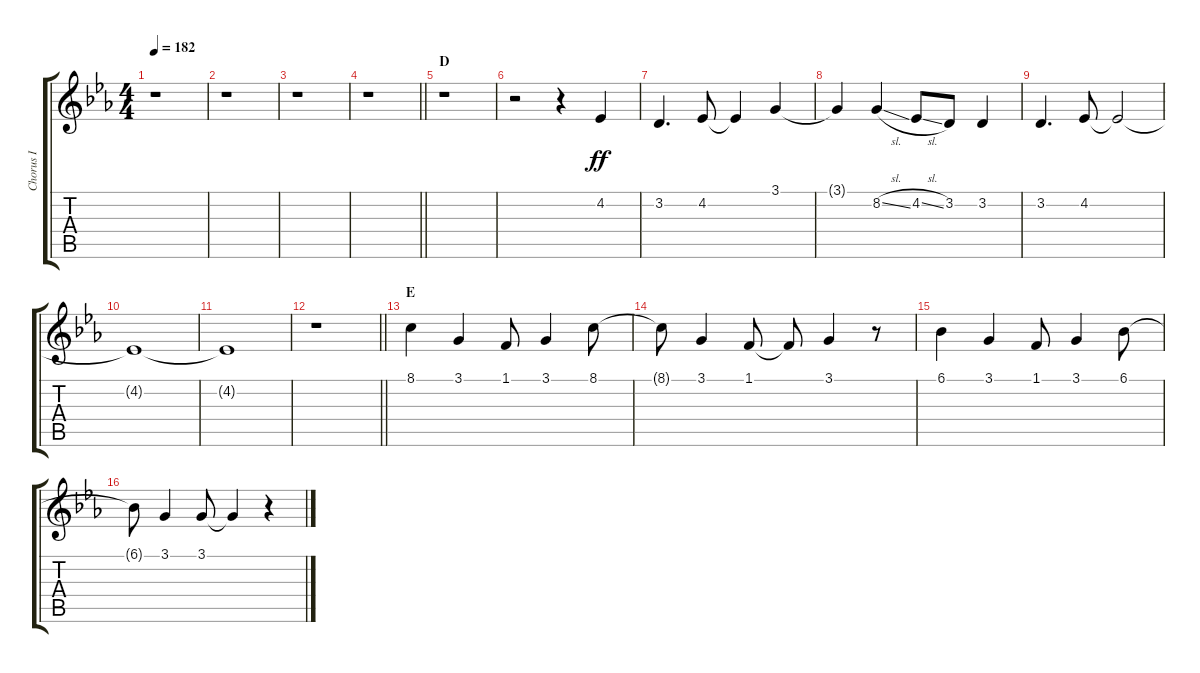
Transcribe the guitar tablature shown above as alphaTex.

\track ("Chorus I" "Chorus I") {instrument voiceoohs}
\staff {score tabs}
\tuning (E4 B3 G3 D3 A2 E2) {hide}
\ts (4 4)
\tempo 182
\clef g2
\ks eb
r.1{dy ff} |
r.1 |
r.1 |
\barLineRight lightlight
r.1 |
\section ("" "D")
r.1 |
r.2 r.4 4.2.4 |
3.2.4{d} 4.2.8 4.2{t}.4 3.1.4 |
3.1{t}.4 8.2{sl}.4 4.2{sl}.8 3.2.8 3.2.4 |
3.2.4{d} 4.2.8 4.2{t}.2 |
4.2{t}.1 |
4.2{t}.1 |
\barLineRight lightlight
r.1 |
\section ("" "E")
8.1.4 3.1.4 1.1.8 3.1.4 8.1.8 |
8.1{t}.8 3.1.4 1.1.8 1.1{t}.8 3.1.4 r.8 |
6.1.4 3.1.4 1.1.8 3.1.4 6.1.8 |
6.1{t}.8 3.1.4 3.1.8 3.1{t}.4 r.4
